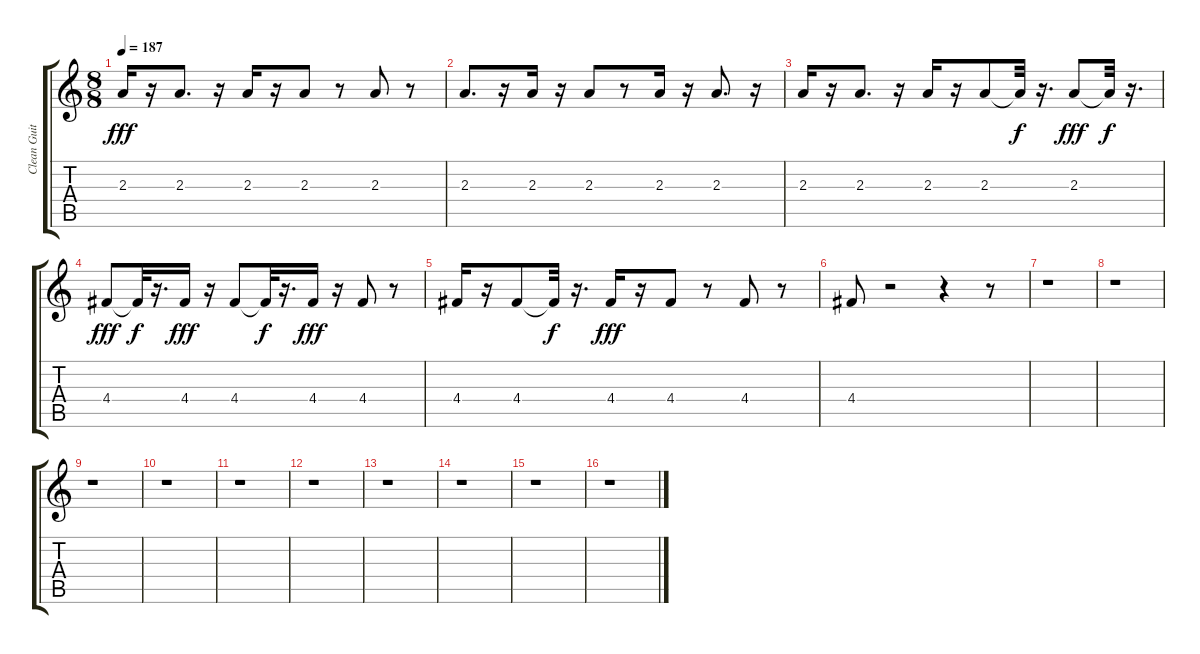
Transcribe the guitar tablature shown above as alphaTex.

\track ("Clean Guitar2" "Clean Guit") {instrument electricguitarmuted}
\staff {score tabs}
\tuning (E4 B3 G3 D3 A2 E2) {hide}
\ts (8 8)
\tempo 187
\clef g2
\ks c
2.3.16{dy fff} r.16 2.3.8{d} r.16 2.3.16 r.16 2.3.8 r.8 2.3.8 r.8 |
2.3.8{d} r.16 2.3.16 r.16 2.3.8 r.8 2.3.16 r.16 2.3.8{d} r.16 |
2.3.16 r.16 2.3.8{d} r.16 2.3.16 r.16 2.3.8 2.3{t}.32{dy f} r.16{d} 2.3.8{dy fff} 2.3{t}.32{dy f} r.16{d} |
4.4.8{dy fff} 4.4{t}.32{dy f} r.16{d} 4.4.16{dy fff} r.16 4.4.8 4.4{t}.32{dy f} r.16{d} 4.4.16{dy fff} r.16 4.4.8 r.8 |
4.4.16 r.16 4.4.8 4.4{t}.32{dy f} r.16{d} 4.4.16{dy fff} r.16 4.4.8 r.8 4.4.8 r.8 |
4.4.8 r.2 r.4 r.8 |
r.1 |
r.1 |
r.1 |
r.1 |
r.1 |
r.1 |
r.1 |
r.1 |
r.1 |
r.1
